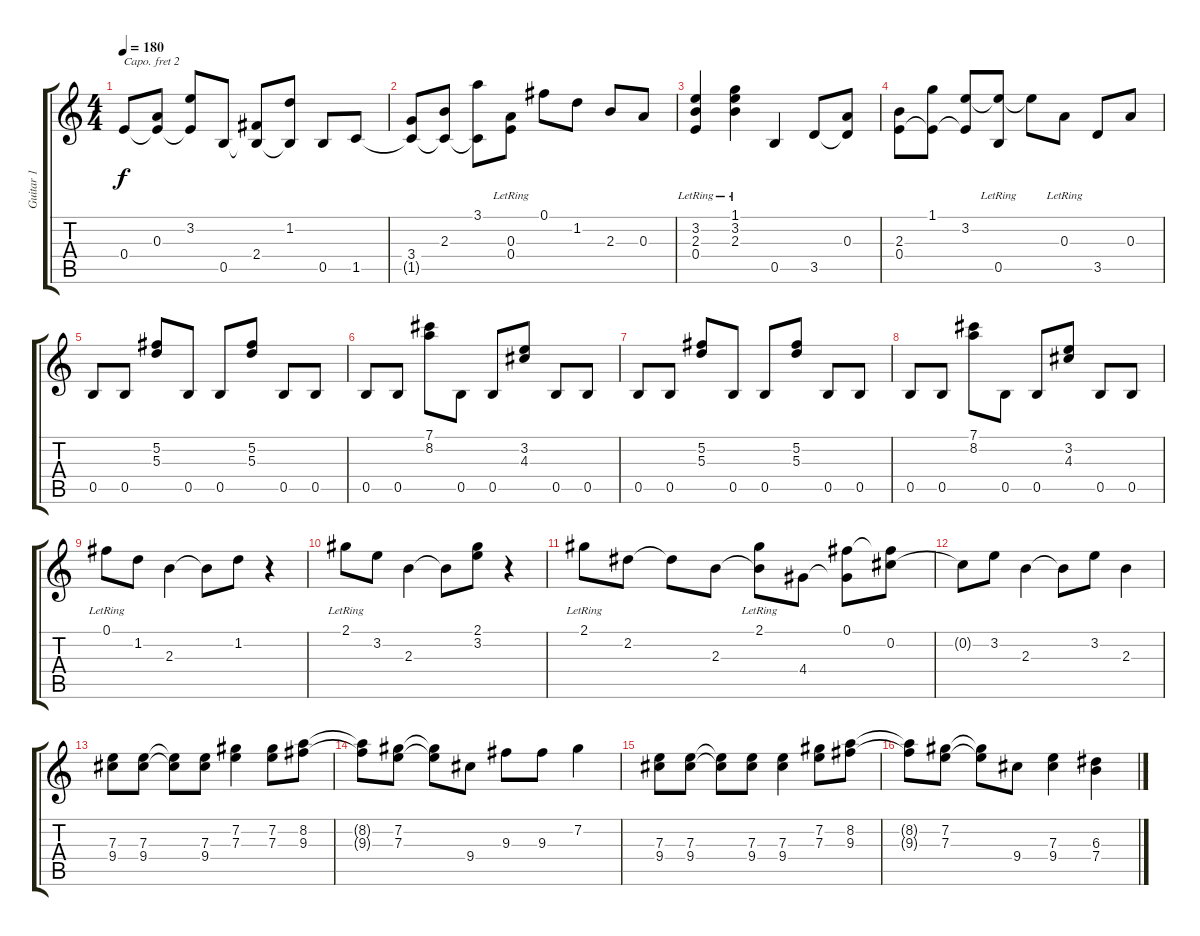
\track ("Guitar 1" "Guitar 1") {instrument electricguitarclean}
\staff {score tabs}
\capo 2
\tuning (E4 B3 G3 D3 A2 E2) {hide}
\ts (4 4)
\tempo 180
\clef g2
\ks c
0.4.8{dy f} (0.3 0.4{t}).8 (3.2 0.4{t}).8 0.5.8 (2.4 0.5{t}).8 (1.2 0.5{t}).8 0.5.8 1.5.8 |
(3.4 1.5{t}).8 (2.3 1.5{t}).8 (3.1 1.5{t}).8 (0.3 0.4{lr}).8 0.1.8 1.2.8 2.3.8 0.3.8 |
(3.2{lr} 2.3{lr} 0.4{lr}).4 (1.1{lr} 3.2{lr} 2.3{lr}).4 0.5.4 3.5.8 (0.3 3.5{t}).8 |
(2.3 0.4).8 (1.1 0.4{t}).8 (3.2 0.4{t}).8 (3.2{t} 0.5{lr}).8 3.2{t}.8 0.3{lr}.8 3.5.8 0.3.8 |
0.5.8 0.5.8 (5.2 5.3).8 0.5.8 0.5.8 (5.2 5.3).8 0.5.8 0.5.8 |
0.5.8 0.5.8 (7.1 8.2).8 0.5.8 0.5.8 (3.2 4.3).8 0.5.8 0.5.8 |
0.5.8 0.5.8 (5.2 5.3).8 0.5.8 0.5.8 (5.2 5.3).8 0.5.8 0.5.8 |
0.5.8 0.5.8 (7.1 8.2).8 0.5.8 0.5.8 (3.2 4.3).8 0.5.8 0.5.8 |
0.1{lr}.8 1.2.8 2.3.4 2.3{t}.8 1.2.8 r.4 |
2.1{lr}.8 3.2.8 2.3.4 2.3{t}.8 (2.1 3.2).8 r.4 |
2.1{lr}.8 2.2.8 2.2{t}.8 2.3.8 (2.1{lr} 2.3{t}).8 4.4.8 (0.1 4.4{t}).8 (0.1{t} 0.2).8 |
0.2{t}.8 3.2.8 2.3.4 2.3{t}.8 3.2.8 2.3.4 |
(7.3 9.4).8 (7.3 9.4).8 (7.3{t} 9.4{t}).8 (7.3 9.4).8 (7.2 7.3).4 (7.2 7.3).8 (8.2 9.3).8 |
(8.2{t} 9.3{t}).8 (7.2 7.3).8 (7.2{t} 7.3{t}).8 9.4.8 9.3.8 9.3.8 7.2.4 |
(7.3 9.4).8 (7.3 9.4).8 (7.3{t} 9.4{t}).8 (7.3 9.4).8 (7.3 9.4).4 (7.2 7.3).8 (8.2 9.3).8 |
(8.2{t} 9.3{t}).8 (7.2 7.3).8 (7.2{t} 7.3{t}).8 9.4.8 (7.3 9.4).4 (6.3 7.4).4
